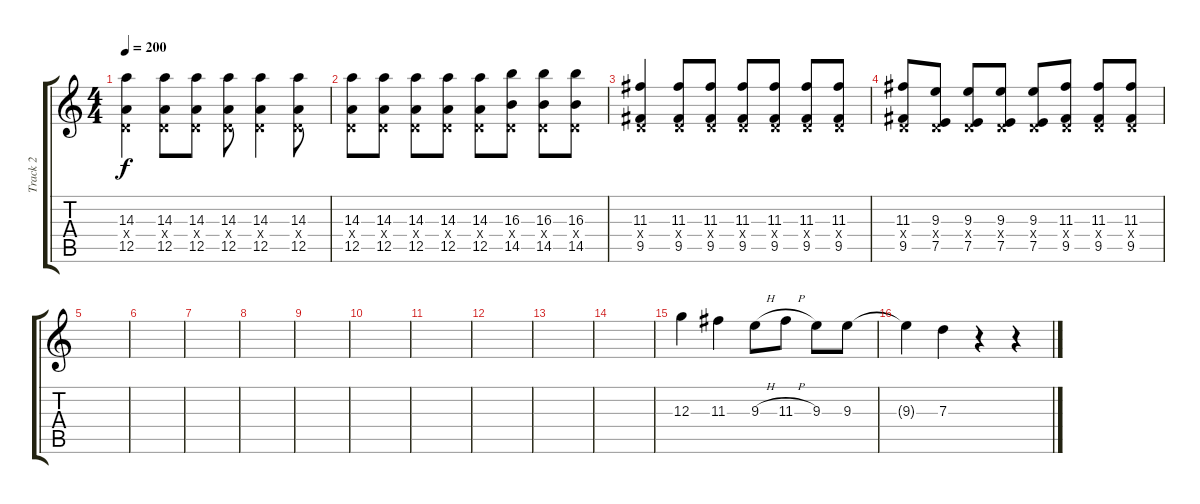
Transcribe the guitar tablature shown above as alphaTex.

\track ("Track 2" "Track 2") {instrument distortionguitar}
\staff {score tabs}
\tuning (E4 B3 G3 D3 A2 D2) {hide}
\ts (4 4)
\tempo 200
\clef g2
\ks c
(14.3 0.4{x} 12.5).4{dy f} (14.3 0.4{x} 12.5).8 (14.3 0.4{x} 12.5).8 (14.3 0.4{x} 12.5).8 (14.3 0.4{x} 12.5).4 (14.3 0.4{x} 12.5).8 |
(14.3 0.4{x} 12.5).8 (14.3 0.4{x} 12.5).8 (14.3 0.4{x} 12.5).8 (14.3 0.4{x} 12.5).8 (14.3 0.4{x} 12.5).8 (16.3 0.4{x} 14.5).8 (16.3 0.4{x} 14.5).8 (16.3 0.4{x} 14.5).8 |
(11.3 0.4{x} 9.5).4 (11.3 0.4{x} 9.5).8 (11.3 0.4{x} 9.5).8 (11.3 0.4{x} 9.5).8 (11.3 0.4{x} 9.5).8 (11.3 0.4{x} 9.5).8 (11.3 0.4{x} 9.5).8 |
(11.3 0.4{x} 9.5).8 (9.3 0.4{x} 7.5).8 (9.3 0.4{x} 7.5).8 (9.3 0.4{x} 7.5).8 (9.3 0.4{x} 7.5).8 (11.3 0.4{x} 9.5).8 (11.3 0.4{x} 9.5).8 (11.3 0.4{x} 9.5).8 |
|
|
|
|
|
|
|
|
|
|
12.3.4 11.3.4 9.3{h}.8 11.3{h}.8 9.3.8 9.3.8 |
9.3{t}.4 7.3.4 r.4 r.4
